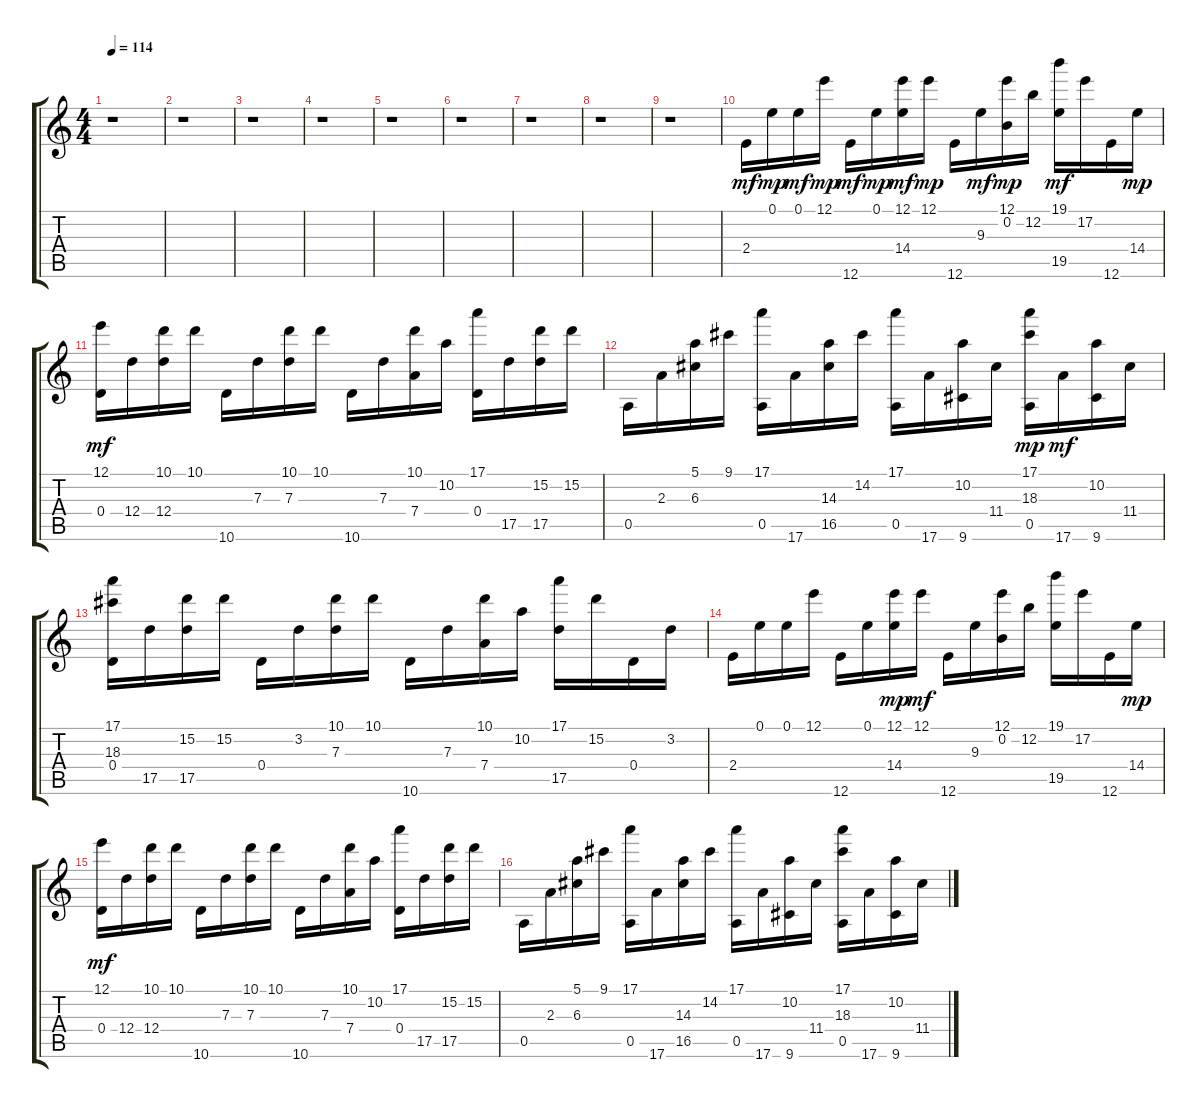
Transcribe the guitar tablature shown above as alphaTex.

\track "" {instrument electricguitarmuted}
\staff {score tabs}
\tuning (E4 B3 G3 D3 A2 E2) {hide}
\ts (4 4)
\tempo 114
\clef g2
\ks c
r.1{dy ppp} |
r.1 |
r.1 |
r.1 |
r.1 |
r.1 |
r.1 |
r.1 |
r.1 |
2.4.16{dy mf} 0.1.16{dy mp} 0.1.16{dy mf} 12.1.16{dy mp} 12.6.16{dy mf} 0.1.16{dy mp} (12.1 14.4).16{dy mf} 12.1.16{dy mp} 12.6.16 9.3.16{dy mf} (12.1 0.2).16{dy mp} 12.2.16 (19.1 19.5).16{dy mf} 17.2.16 12.6.16 14.4.16{dy mp} |
(12.1 0.4).16{dy mf} 12.4.16 (10.1 12.4).16 10.1.16 10.6.16 7.3.16 (10.1 7.3).16 10.1.16 10.6.16 7.3.16 (10.1 7.4).16 10.2.16 (17.1 0.4).16 17.5.16 (15.2 17.5).16 15.2.16 |
0.5.16 2.3.16 (5.1 6.3).16 9.1.16 (17.1 0.5).16 17.6.16 (14.3 16.5).16 14.2.16 (17.1 0.5).16 17.6.16 (10.2 9.6).16 11.4.16 (17.1 18.3 0.5).16{dy mp} 17.6.16{dy mf} (10.2 9.6).16 11.4.16 |
(17.1 18.3 0.4).16 17.5.16 (15.2 17.5).16 15.2.16 0.4.16 3.2.16 (10.1 7.3).16 10.1.16 10.6.16 7.3.16 (10.1 7.4).16 10.2.16 (17.1 17.5).16 15.2.16 0.4.16 3.2.16 |
2.4.16 0.1.16 0.1.16 12.1.16 12.6.16 0.1.16 (12.1 14.4).16{dy mp} 12.1.16{dy mf} 12.6.16 9.3.16 (12.1 0.2).16 12.2.16 (19.1 19.5).16 17.2.16 12.6.16 14.4.16{dy mp} |
(12.1 0.4).16{dy mf} 12.4.16 (10.1 12.4).16 10.1.16 10.6.16 7.3.16 (10.1 7.3).16 10.1.16 10.6.16 7.3.16 (10.1 7.4).16 10.2.16 (17.1 0.4).16 17.5.16 (15.2 17.5).16 15.2.16 |
0.5.16 2.3.16 (5.1 6.3).16 9.1.16 (17.1 0.5).16 17.6.16 (14.3 16.5).16 14.2.16 (17.1 0.5).16 17.6.16 (10.2 9.6).16 11.4.16 (17.1 18.3 0.5).16 17.6.16 (10.2 9.6).16 11.4.16
